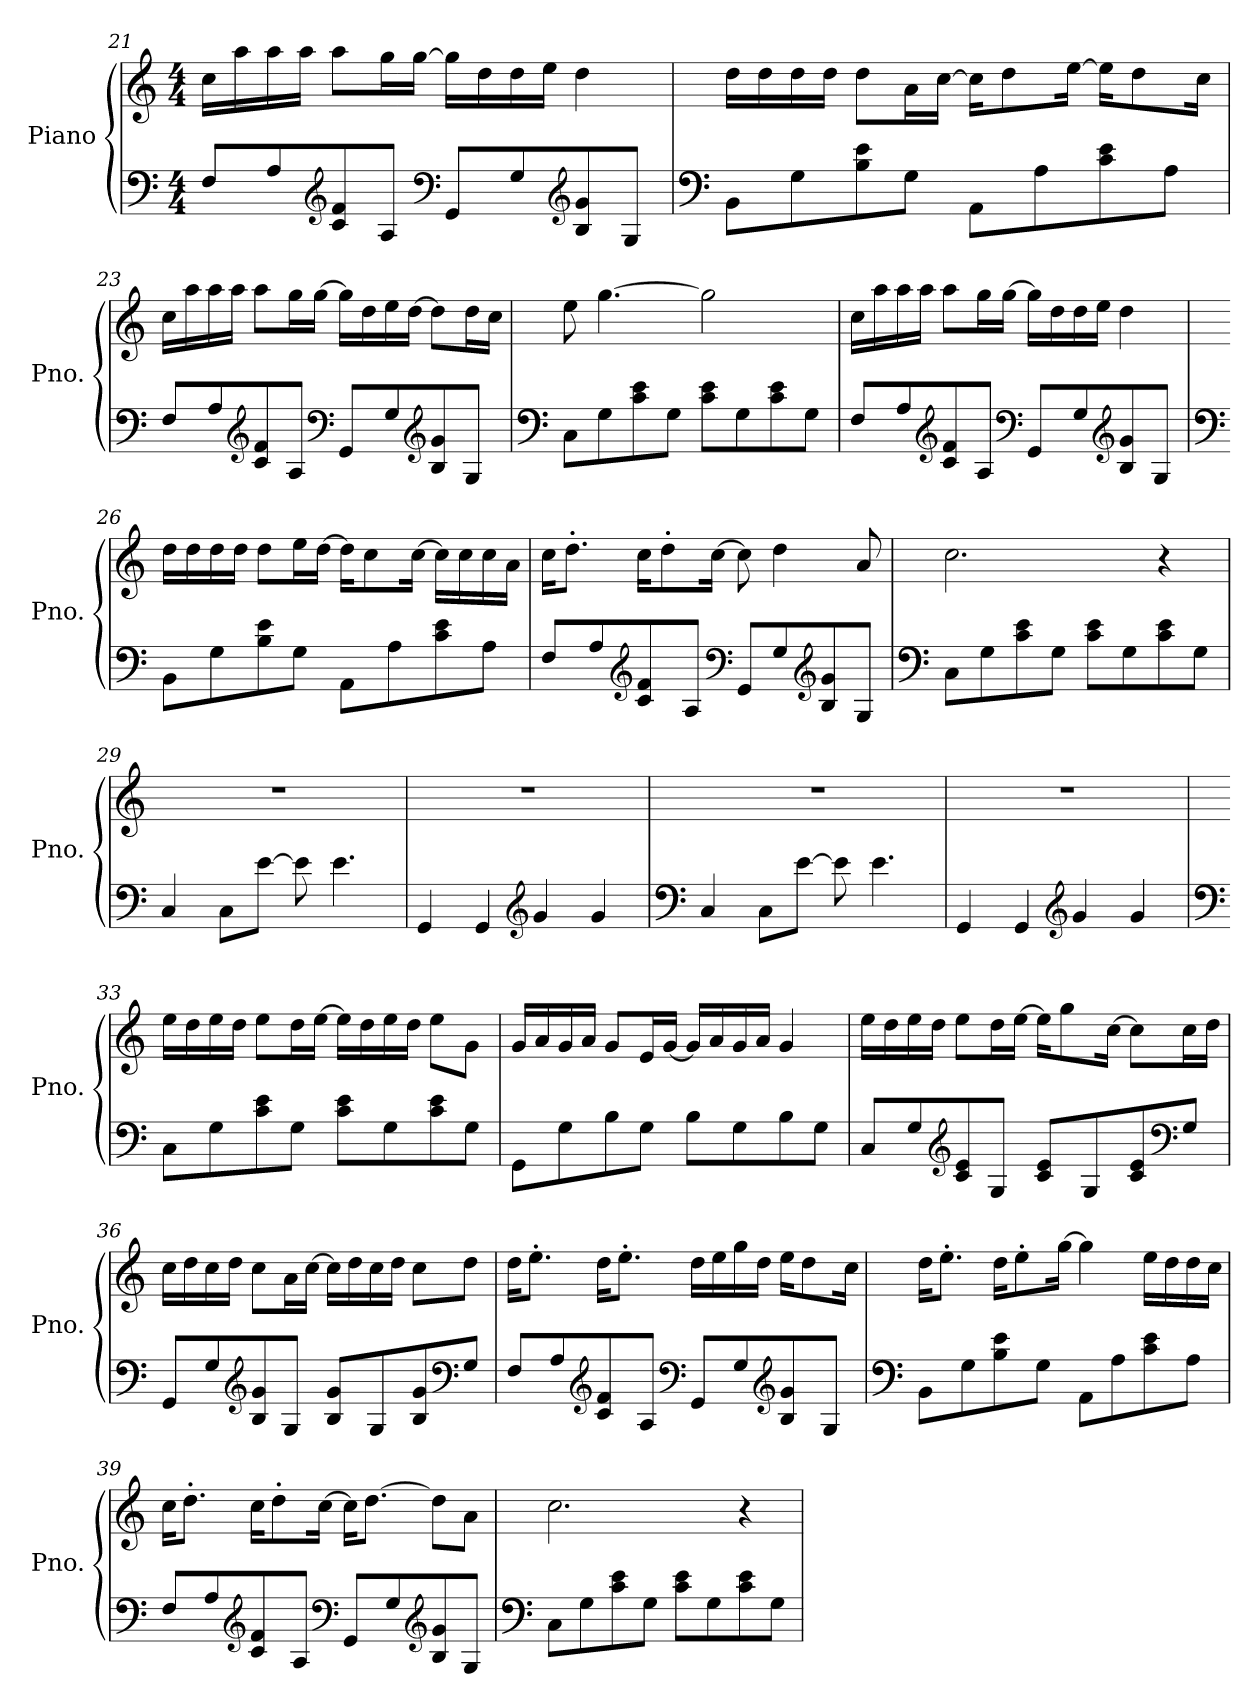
**kern	**kern
*part1	*part1
*staff2	*staff1
*I"Piano	*
*I'Pno.	*
!!LO:LB:g=z
*clefF4	*clefG2
*k[]	*k[]
*M4/4	*M4/4
=21	=21
8F/L	16cc\LL
.	16aa\
8A/	16aa\
.	16aa\JJ
*clefG2	*
8c/ 8f/	8aa\L
8A/J	16gg\L
.	[16gg\JJ
*clefF4	*
8GG/L	16gg\LL]
.	16dd\
8G/	16dd\
.	16ee\JJ
*clefG2	*
8B/ 8g/	4dd\
8G/J	.
=22	=22
*clefF4	*
8BB\L	16dd\LL
.	16dd\
8G\	16dd\
.	16dd\JJ
8B\ 8e\	8dd\L
8G\J	16a\L
.	[16cc\JJ
8AA\L	16cc\KL]
.	8dd\
8A\	.
.	[16ee\Jk
8c\ 8e\	16ee\KL]
.	8dd\
8A\J	.
.	16cc\Jk
!!LO:LB:g=z
=23	=23
8F/L	16cc\LL
.	16aa\
8A/	16aa\
.	16aa\JJ
*clefG2	*
8c/ 8f/	8aa\L
8A/J	16gg\L
.	[16gg\JJ
*clefF4	*
8GG/L	16gg\LL]
.	16dd\
8G/	16ee\
.	[16dd\JJ
*clefG2	*
8B/ 8g/	8dd\L]
8G/J	16dd\L
.	16cc\JJ
=24	=24
*clefF4	*
8C\L	8ee\
8G\	[4.gg\
8c\ 8e\	.
8G\J	.
8c\ 8e\L	2gg\]
8G\	.
8c\ 8e\	.
8G\J	.
=25	=25
8F/L	16cc\LL
.	16aa\
8A/	16aa\
.	16aa\JJ
*clefG2	*
8c/ 8f/	8aa\L
8A/J	16gg\L
.	[16gg\JJ
*clefF4	*
8GG/L	16gg\LL]
.	16dd\
8G/	16dd\
.	16ee\JJ
*clefG2	*
8B/ 8g/	4dd\
8G/J	.
!!LO:LB:g=z
=26	=26
*clefF4	*
8BB\L	16dd\LL
.	16dd\
8G\	16dd\
.	16dd\JJ
8B\ 8e\	8dd\L
8G\J	16ee\L
.	[16dd\JJ
8AA\L	16dd\KL]
.	8cc\
8A\	.
.	[16cc\Jk
8c\ 8e\	16cc\LL]
.	16cc\
8A\J	16cc\
.	16a\JJ
=27	=27
8F/L	16cc\KL
.	8.dd'\J
8A/	.
*clefG2	*
8c/ 8f/	16cc\KL
.	8dd'\
8A/J	.
.	[16cc\Jk
*clefF4	*
8GG/L	8cc\]
8G/	4dd\
*clefG2	*
8B/ 8g/	.
8G/J	8a/
=28	=28
*clefF4	*
8C\L	2.cc\
8G\	.
8c\ 8e\	.
8G\J	.
8c\ 8e\L	.
8G\	.
8c\ 8e\	4r
8G\J	.
!!LO:LB:g=z
=29	=29
4C/	1r
8C\L	.
[8e\J	.
8e\]	.
4.e\	.
=30	=30
4GG/	1r
4GG/	.
*clefG2	*
4g/	.
4g/	.
=31	=31
*clefF4	*
4C/	1r
8C\L	.
[8e\J	.
8e\]	.
4.e\	.
=32	=32
4GG/	1r
4GG/	.
*clefG2	*
4g/	.
4g/	.
=33	=33
*clefF4	*
8C\L	16ee\LL
.	16dd\
8G\	16ee\
.	16dd\JJ
8c\ 8e\	8ee\L
8G\J	16dd\L
.	[16ee\JJ
8c\ 8e\L	16ee\LL]
.	16dd\
8G\	16ee\
.	16dd\JJ
8c\ 8e\	8ee\L
8G\J	8g\J
!!LO:LB:g=z
=34	=34
8GG\L	16g/LL
.	16a/
8G\	16g/
.	16a/JJ
8B\	8g/L
8G\J	16e/L
.	[16g/JJ
8B\L	16g/LL]
.	16a/
8G\	16g/
.	16a/JJ
8B\	4g/
8G\J	.
=35	=35
8C/L	16ee\LL
.	16dd\
8G/	16ee\
.	16dd\JJ
*clefG2	*
8c/ 8e/	8ee\L
8G/J	16dd\L
.	[16ee\JJ
8c/ 8e/L	16ee\KL]
.	8gg\
8G/	.
.	[16cc\Jk
8c/ 8e/	8cc\L]
*clefF4	*
8G/J	16cc\L
.	16dd\JJ
=36	=36
8GG/L	16cc\LL
.	16dd\
8G/	16cc\
.	16dd\JJ
*clefG2	*
8B/ 8g/	8cc\L
8G/J	16a\L
.	[16cc\JJ
8B/ 8g/L	16cc\LL]
.	16dd\
8G/	16cc\
.	16dd\JJ
8B/ 8g/	8cc\L
*clefF4	*
8G/J	8dd\J
!!LO:PB:g=z
=37	=37
8F/L	16dd\KL
.	8.ee'\J
8A/	.
*clefG2	*
8c/ 8f/	16dd\KL
.	8.ee'\J
8A/J	.
*clefF4	*
8GG/L	16dd\LL
.	16ee\
8G/	16gg\
.	16dd\JJ
*clefG2	*
8B/ 8g/	16ee\KL
.	8dd\
8G/J	.
.	16cc\Jk
=38	=38
*clefF4	*
8BB\L	16dd\KL
.	8.ee'\J
8G\	.
8B\ 8e\	16dd\KL
.	8ee'\
8G\J	.
.	[16gg\Jk
8AA\L	4gg\]
8A\	.
8c\ 8e\	16ee\LL
.	16dd\
8A\J	16dd\
.	16cc\JJ
!!LO:LB:g=z
=39	=39
8F/L	16cc\KL
.	8.dd'\J
8A/	.
*clefG2	*
8c/ 8f/	16cc\KL
.	8dd'\
8A/J	.
.	[16cc\Jk
*clefF4	*
8GG/L	16cc\KL]
.	[8.dd\J
8G/	.
*clefG2	*
8B/ 8g/	8dd\L]
8G/J	8a\J
=40	=40
*clefF4	*
8C\L	2.cc\
8G\	.
8c\ 8e\	.
8G\J	.
8c\ 8e\L	.
8G\	.
8c\ 8e\	4r
8G\J	.
=	=
*-	*-
